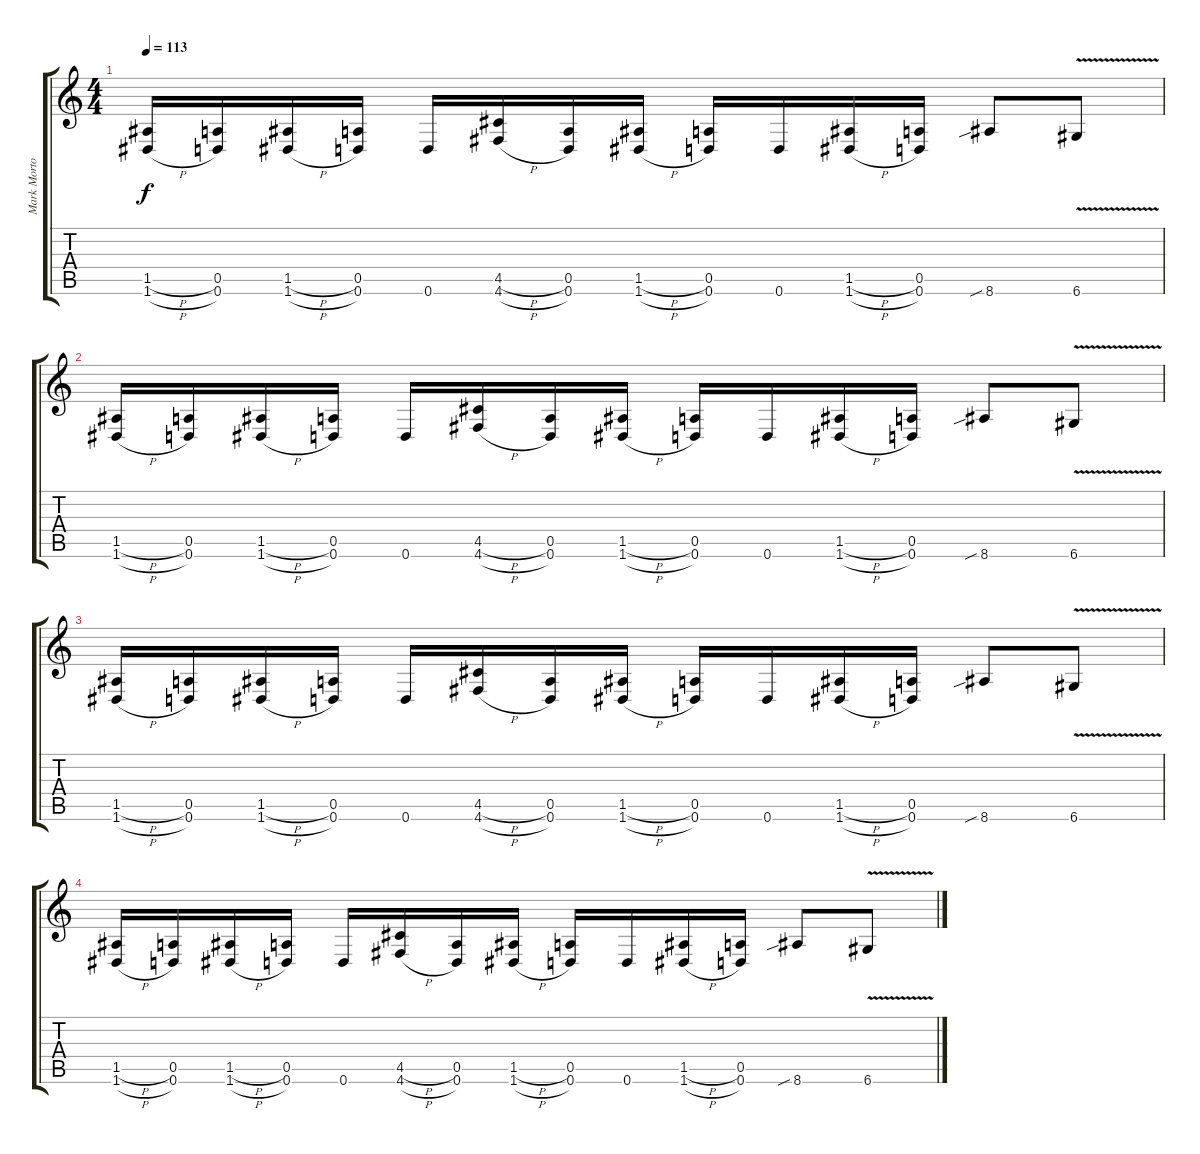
\track ("Mark Morton" "Mark Morto") {instrument distortionguitar}
\staff {score tabs}
\tuning (E4 B3 G3 D3 A2 D2) {hide}
\ts (4 4)
\tempo 113
\clef g2
\ks c
(1.5{h} 1.6{h}).16{dy f} (0.5 0.6).16 (1.5{h} 1.6{h}).16 (0.5 0.6).16 0.6.16 (4.5{h} 4.6{h}).16 (0.5 0.6).16 (1.5{h} 1.6{h}).16 (0.5 0.6).16 0.6.16 (1.5{h} 1.6{h}).16 (0.5 0.6).16 8.6{sib}.8 6.6{v}.8 |
(1.5{h} 1.6{h}).16 (0.5 0.6).16 (1.5{h} 1.6{h}).16 (0.5 0.6).16 0.6.16 (4.5{h} 4.6{h}).16 (0.5 0.6).16 (1.5{h} 1.6{h}).16 (0.5 0.6).16 0.6.16 (1.5{h} 1.6{h}).16 (0.5 0.6).16 8.6{sib}.8 6.6{v}.8 |
(1.5{h} 1.6{h}).16 (0.5 0.6).16 (1.5{h} 1.6{h}).16 (0.5 0.6).16 0.6.16 (4.5{h} 4.6{h}).16 (0.5 0.6).16 (1.5{h} 1.6{h}).16 (0.5 0.6).16 0.6.16 (1.5{h} 1.6{h}).16 (0.5 0.6).16 8.6{sib}.8 6.6{v}.8 |
(1.5{h} 1.6{h}).16 (0.5 0.6).16 (1.5{h} 1.6{h}).16 (0.5 0.6).16 0.6.16 (4.5{h} 4.6{h}).16 (0.5 0.6).16 (1.5{h} 1.6{h}).16 (0.5 0.6).16 0.6.16 (1.5{h} 1.6{h}).16 (0.5 0.6).16 8.6{sib}.8 6.6{v}.8
